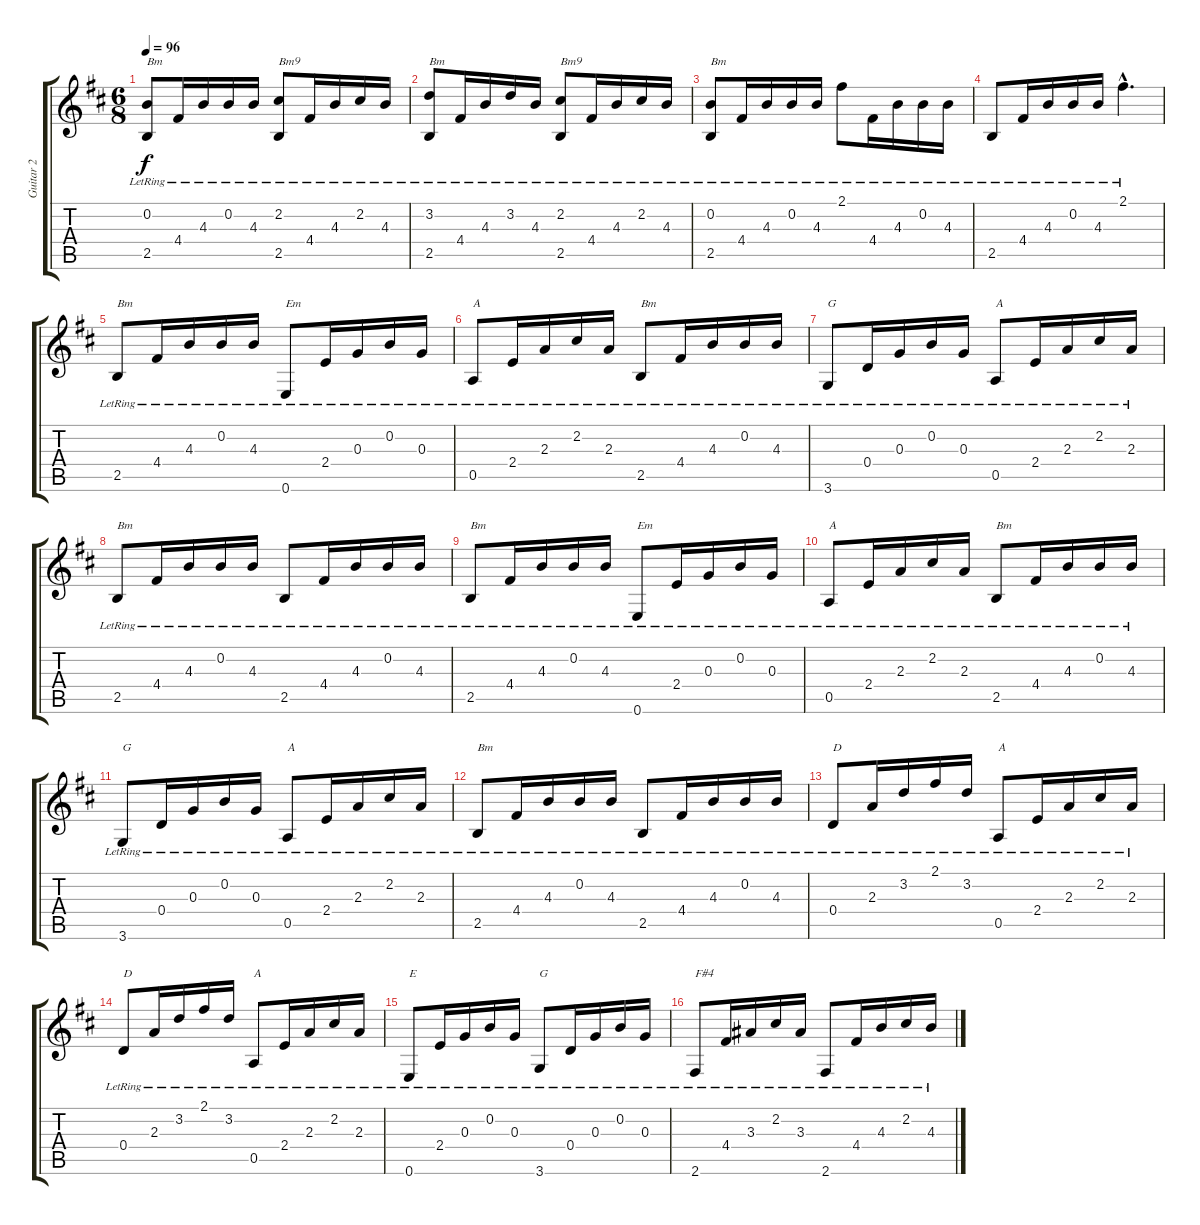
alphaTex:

\track ("Guitar 2" "Guitar 2") {instrument acousticguitarsteel}
\staff {score tabs}
\tuning (E4 B3 G3 D3 A2 E2) {hide}
\ts (6 8)
\tempo 96
\clef g2
\ks bminor
(0.2{lr} 2.5{lr}).8{txt "Bm" dy f instrument acousticguitarsteel} 4.4{lr}.16 4.3{lr}.16 0.2{lr}.16 4.3{lr}.16 (2.2{lr} 2.5{lr}).8{txt "Bm9"} 4.4{lr}.16 4.3{lr}.16 2.2{lr}.16 4.3{lr}.16 |
(3.2{lr} 2.5{lr}).8{txt "Bm"} 4.4{lr}.16 4.3{lr}.16 3.2{lr}.16 4.3{lr}.16 (2.2{lr} 2.5{lr}).8{txt "Bm9"} 4.4{lr}.16 4.3{lr}.16 2.2{lr}.16 4.3{lr}.16 |
(0.2{lr} 2.5{lr}).8{txt "Bm"} 4.4{lr}.16 4.3{lr}.16 0.2{lr}.16 4.3{lr}.16 2.1{lr}.8 4.4{lr}.16 4.3{lr}.16 0.2{lr}.16 4.3{lr}.16 |
2.5{lr}.8 4.4{lr}.16 4.3{lr}.16 0.2{lr}.16 4.3{lr}.16 2.1{hac lr}.4{d} |
2.5{lr}.8{txt "Bm"} 4.4{lr}.16 4.3{lr}.16 0.2{lr}.16 4.3{lr}.16 0.6{lr}.8{txt "Em"} 2.4{lr}.16 0.3{lr}.16 0.2{lr}.16 0.3{lr}.16 |
0.5{lr}.8{txt "A"} 2.4{lr}.16 2.3{lr}.16 2.2{lr}.16 2.3{lr}.16 2.5{lr}.8{txt "Bm"} 4.4{lr}.16 4.3{lr}.16 0.2{lr}.16 4.3{lr}.16 |
3.6{lr}.8{txt "G"} 0.4{lr}.16 0.3{lr}.16 0.2{lr}.16 0.3{lr}.16 0.5{lr}.8{txt "A"} 2.4{lr}.16 2.3{lr}.16 2.2{lr}.16 2.3{lr}.16 |
2.5{lr}.8{txt "Bm"} 4.4{lr}.16 4.3{lr}.16 0.2{lr}.16 4.3{lr}.16 2.5{lr}.8 4.4{lr}.16 4.3{lr}.16 0.2{lr}.16 4.3{lr}.16 |
2.5{lr}.8{txt "Bm"} 4.4{lr}.16 4.3{lr}.16 0.2{lr}.16 4.3{lr}.16 0.6{lr}.8{txt "Em"} 2.4{lr}.16 0.3{lr}.16 0.2{lr}.16 0.3{lr}.16 |
0.5{lr}.8{txt "A"} 2.4{lr}.16 2.3{lr}.16 2.2{lr}.16 2.3{lr}.16 2.5{lr}.8{txt "Bm"} 4.4{lr}.16 4.3{lr}.16 0.2{lr}.16 4.3{lr}.16 |
3.6{lr}.8{txt "G"} 0.4{lr}.16 0.3{lr}.16 0.2{lr}.16 0.3{lr}.16 0.5{lr}.8{txt "A"} 2.4{lr}.16 2.3{lr}.16 2.2{lr}.16 2.3{lr}.16 |
2.5{lr}.8{txt "Bm"} 4.4{lr}.16 4.3{lr}.16 0.2{lr}.16 4.3{lr}.16 2.5{lr}.8 4.4{lr}.16 4.3{lr}.16 0.2{lr}.16 4.3{lr}.16 |
0.4{lr}.8{txt "D"} 2.3{lr}.16 3.2{lr}.16 2.1{lr}.16 3.2{lr}.16 0.5{lr}.8{txt "A"} 2.4{lr}.16 2.3{lr}.16 2.2{lr}.16 2.3{lr}.16 |
0.4{lr}.8{txt "D"} 2.3{lr}.16 3.2{lr}.16 2.1{lr}.16 3.2{lr}.16 0.5{lr}.8{txt "A"} 2.4{lr}.16 2.3{lr}.16 2.2{lr}.16 2.3{lr}.16 |
0.6{lr}.8{txt "E"} 2.4{lr}.16 0.3{lr}.16 0.2{lr}.16 0.3{lr}.16 3.6{lr}.8{txt "G"} 0.4{lr}.16 0.3{lr}.16 0.2{lr}.16 0.3{lr}.16 |
2.6{lr}.8{txt "F#4"} 4.4{lr}.16 3.3{lr}.16 2.2{lr}.16 3.3{lr}.16 2.6{lr}.8 4.4{lr}.16 4.3{lr}.16 2.2{lr}.16 4.3{lr}.16
